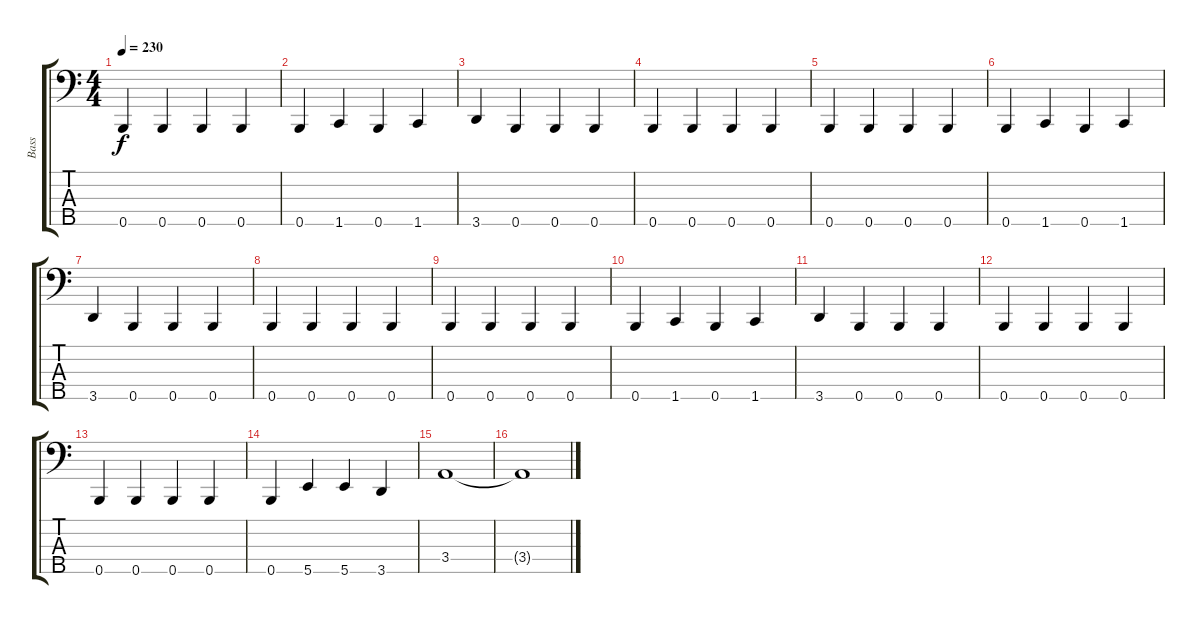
\track ("Bass" "Bass") {instrument electricbasspick}
\staff {score tabs}
\tuning (Ab2 E2 B1 Gb1 B0) {hide}
\ts (4 4)
\tempo 230
\clef f4
\ks c
0.5.4{dy f} 0.5.4 0.5.4 0.5.4 |
0.5.4 1.5.4 0.5.4 1.5.4 |
3.5.4 0.5.4 0.5.4 0.5.4 |
0.5.4 0.5.4 0.5.4 0.5.4 |
0.5.4 0.5.4 0.5.4 0.5.4 |
0.5.4 1.5.4 0.5.4 1.5.4 |
3.5.4 0.5.4 0.5.4 0.5.4 |
0.5.4 0.5.4 0.5.4 0.5.4 |
0.5.4 0.5.4 0.5.4 0.5.4 |
0.5.4 1.5.4 0.5.4 1.5.4 |
3.5.4 0.5.4 0.5.4 0.5.4 |
0.5.4 0.5.4 0.5.4 0.5.4 |
0.5.4 0.5.4 0.5.4 0.5.4 |
0.5.4 5.5.4 5.5.4 3.5.4 |
3.4.1 |
3.4{t}.1
